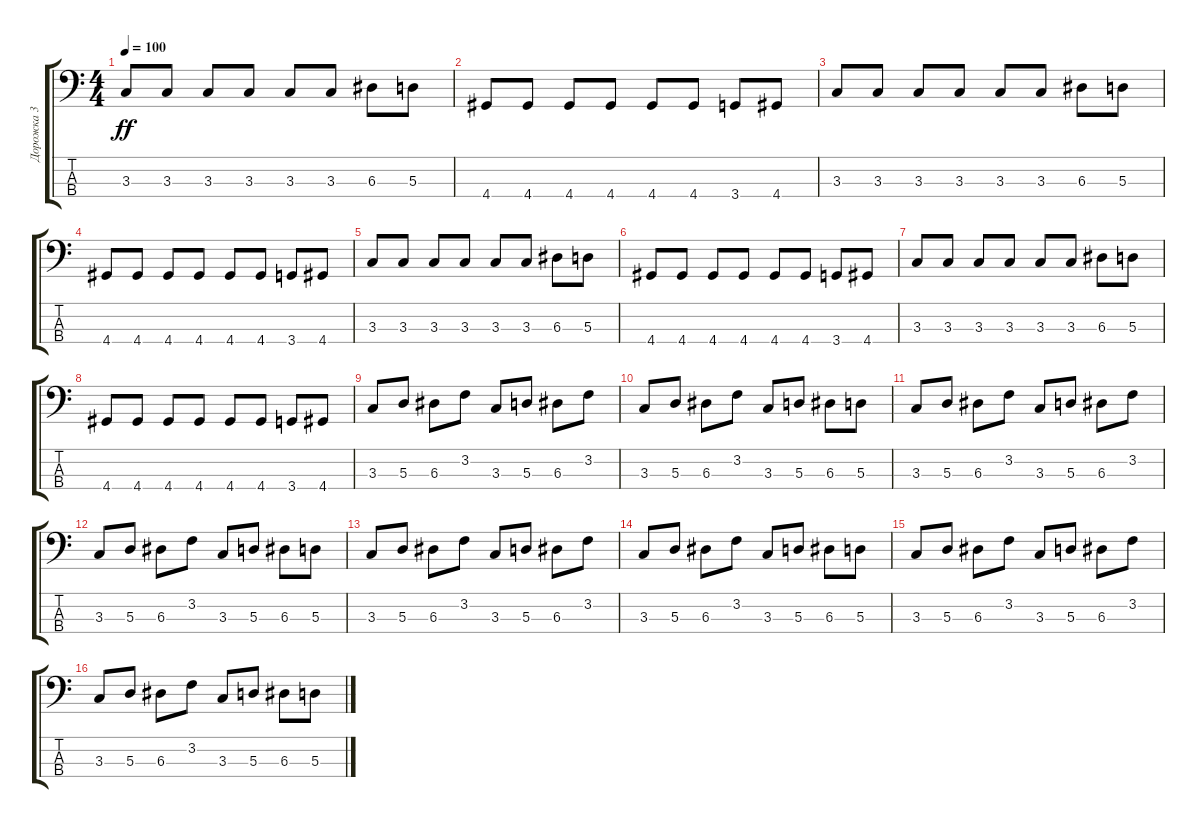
\track ("Дорожка 3" "Дорожка 3") {instrument electricbassfinger}
\staff {score tabs}
\tuning (G2 D2 A1 E1) {hide}
\ts (4 4)
\tempo 100
\clef f4
\ks c
3.3.8{dy ff} 3.3.8 3.3.8 3.3.8 3.3.8 3.3.8 6.3.8 5.3.8 |
4.4.8 4.4.8 4.4.8 4.4.8 4.4.8 4.4.8 3.4.8 4.4.8 |
3.3.8 3.3.8 3.3.8 3.3.8 3.3.8 3.3.8 6.3.8 5.3.8 |
4.4.8 4.4.8 4.4.8 4.4.8 4.4.8 4.4.8 3.4.8 4.4.8 |
3.3.8 3.3.8 3.3.8 3.3.8 3.3.8 3.3.8 6.3.8 5.3.8 |
4.4.8 4.4.8 4.4.8 4.4.8 4.4.8 4.4.8 3.4.8 4.4.8 |
3.3.8 3.3.8 3.3.8 3.3.8 3.3.8 3.3.8 6.3.8 5.3.8 |
4.4.8 4.4.8 4.4.8 4.4.8 4.4.8 4.4.8 3.4.8 4.4.8 |
3.3.8 5.3.8 6.3.8 3.2.8 3.3.8 5.3.8 6.3.8 3.2.8 |
3.3.8 5.3.8 6.3.8 3.2.8 3.3.8 5.3.8 6.3.8 5.3.8 |
3.3.8 5.3.8 6.3.8 3.2.8 3.3.8 5.3.8 6.3.8 3.2.8 |
3.3.8 5.3.8 6.3.8 3.2.8 3.3.8 5.3.8 6.3.8 5.3.8 |
3.3.8 5.3.8 6.3.8 3.2.8 3.3.8 5.3.8 6.3.8 3.2.8 |
3.3.8 5.3.8 6.3.8 3.2.8 3.3.8 5.3.8 6.3.8 5.3.8 |
3.3.8 5.3.8 6.3.8 3.2.8 3.3.8 5.3.8 6.3.8 3.2.8 |
3.3.8 5.3.8 6.3.8 3.2.8 3.3.8 5.3.8 6.3.8 5.3.8
